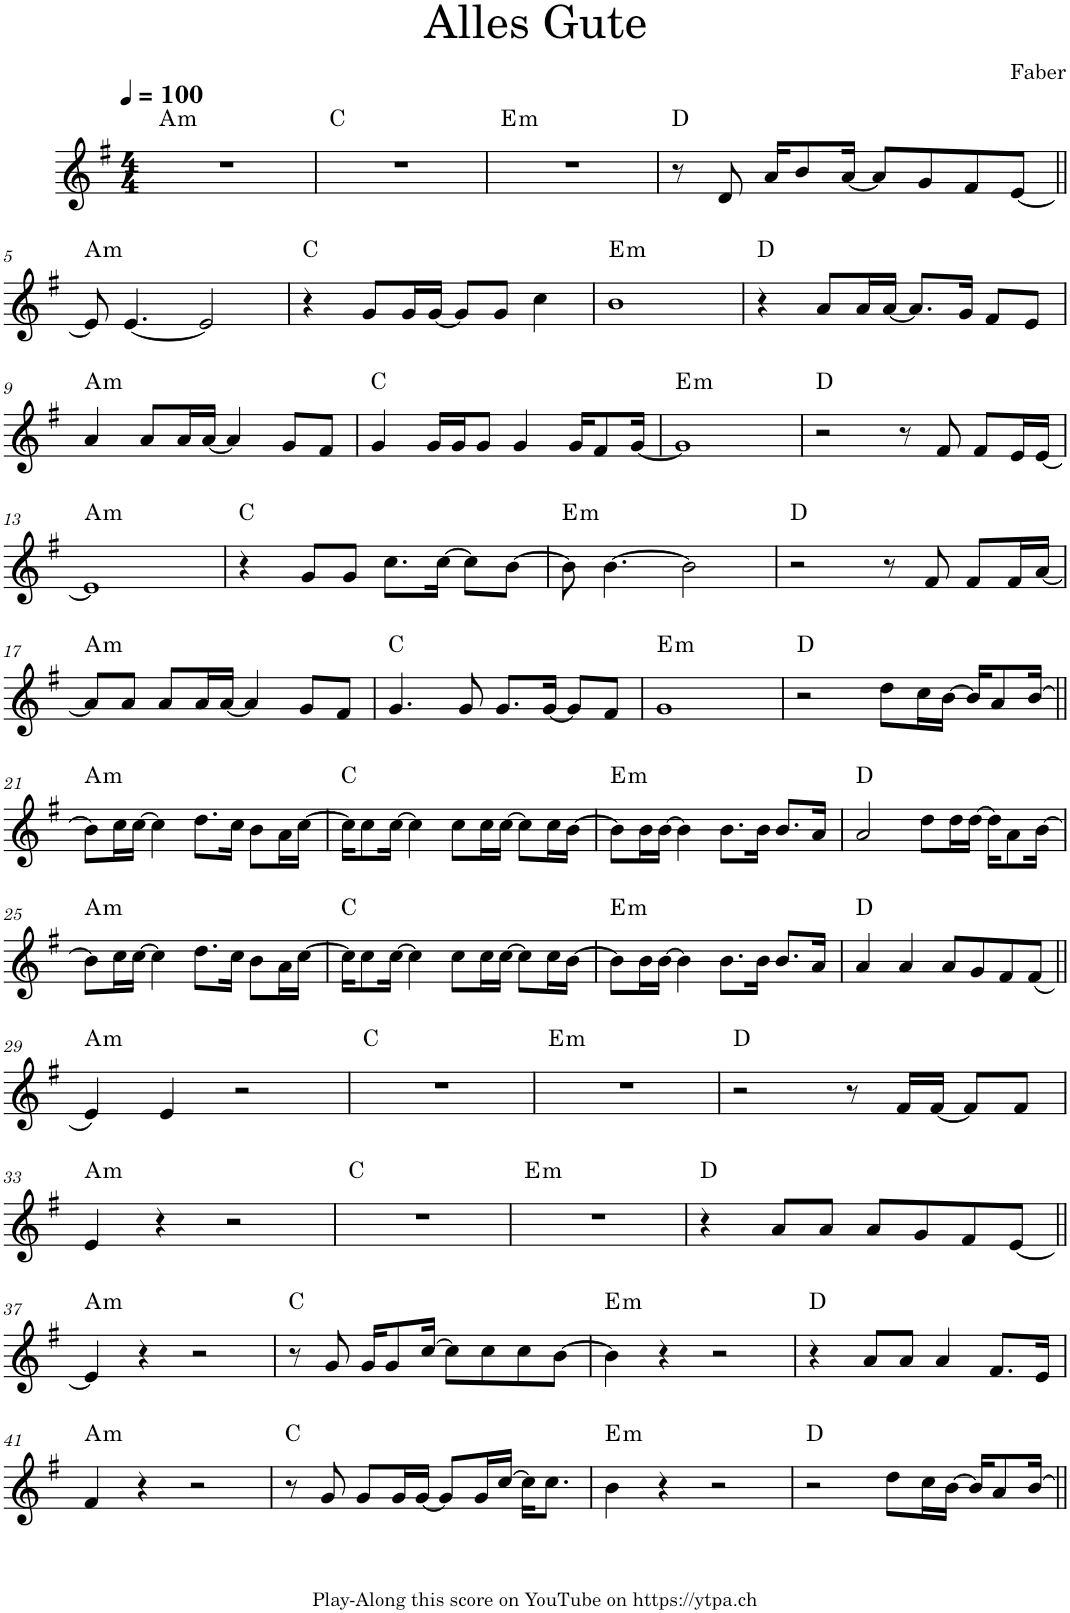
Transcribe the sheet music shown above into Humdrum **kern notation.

**kern	**harte
*part1	*part1
*staff1	*
*I"Piano	*
*I'Pno.	*
*clefG2	*
*k[f#]	*
*M4/4	*
*MM100	*
=1	=1
!	!LO:H:kt=m
1r	A:min
=2	=2
1r	C:maj
=3	=3
!	!LO:H:kt=m
1r	E:min
=4	=4
8r	D:maj
8d/	.
16a/KL	.
8b/	.
[16a/Jk	.
8a/L]	.
8g/	.
8f#/	.
[8e/J	.
!!LO:LB:g=z
=5||	=5||
!	!LO:H:kt=m
8e/]	A:min
[4.e/	.
2e/]	.
=6	=6
4r	C:maj
8g/L	.
16g/L	.
[16g/JJ	.
8g/L]	.
8g/J	.
4cc\	.
=7	=7
!	!LO:H:kt=m
1b	E:min
=8	=8
4r	D:maj
8a/L	.
16a/L	.
[16a/JJ	.
8.a/L]	.
16g/Jk	.
8f#/L	.
8e/J	.
!!LO:LB:g=z
=9	=9
!	!LO:H:kt=m
4a/	A:min
8a/L	.
16a/L	.
[16a/JJ	.
4a/]	.
8g/L	.
8f#/J	.
=10	=10
4g/	C:maj
16g/LL	.
16g/J	.
8g/J	.
4g/	.
16g/KL	.
8f#/	.
[16g/Jk	.
=11	=11
!	!LO:H:kt=m
1g]	E:min
=12	=12
2r	D:maj
8r	.
8f#/	.
8f#/L	.
16e/L	.
[16e/JJ	.
!!LO:LB:g=z
=13	=13
!	!LO:H:kt=m
1e]	A:min
=14	=14
4r	C:maj
8g/L	.
8g/J	.
8.cc\L	.
[16cc\Jk	.
8cc\L]	.
[8b\J	.
=15	=15
!	!LO:H:kt=m
8b\]	E:min
[4.b\	.
2b\]	.
=16	=16
2r	D:maj
8r	.
8f#/	.
8f#/L	.
16f#/L	.
[16a/JJ	.
!!LO:LB:g=z
=17	=17
!	!LO:H:kt=m
8a/L]	A:min
8a/J	.
8a/L	.
16a/L	.
[16a/JJ	.
4a/]	.
8g/L	.
8f#/J	.
=18	=18
4.g/	C:maj
8g/	.
8.g/L	.
[16g/Jk	.
8g/L]	.
8f#/J	.
=19	=19
!	!LO:H:kt=m
1g	E:min
=20	=20
2r	D:maj
8dd\L	.
16cc\L	.
[16b\JJ	.
16b/KL]	.
8a/	.
[16b/Jk	.
!!LO:LB:g=z
=21||	=21||
!	!LO:H:kt=m
8b\L]	A:min
16cc\L	.
[16cc\JJ	.
4cc\]	.
8.dd\L	.
16cc\Jk	.
8b\L	.
16a\L	.
[16cc\JJ	.
=22	=22
16cc\KL]	C:maj
8cc\	.
[16cc\Jk	.
4cc\]	.
8cc\L	.
16cc\L	.
[16cc\JJ	.
8cc\L]	.
16cc\L	.
[16b\JJ	.
=23	=23
!	!LO:H:kt=m
8b\L]	E:min
16b\L	.
[16b\JJ	.
4b\]	.
8.b\L	.
16b\Jk	.
8.b/L	.
16a/Jk	.
=24	=24
2a/	D:maj
8dd\L	.
16dd\L	.
[16dd\JJ	.
16dd\KL]	.
8a\	.
[16b\Jk	.
!!LO:LB:g=z
=25	=25
!	!LO:H:kt=m
8b\L]	A:min
16cc\L	.
[16cc\JJ	.
4cc\]	.
8.dd\L	.
16cc\Jk	.
8b\L	.
16a\L	.
[16cc\JJ	.
=26	=26
16cc\KL]	C:maj
8cc\	.
[16cc\Jk	.
4cc\]	.
8cc\L	.
16cc\L	.
[16cc\JJ	.
8cc\L]	.
16cc\L	.
[16b\JJ	.
=27	=27
!	!LO:H:kt=m
8b\L]	E:min
16b\L	.
[16b\JJ	.
4b\]	.
8.b\L	.
16b\Jk	.
8.b/L	.
16a/Jk	.
=28	=28
4a/	D:maj
4a/	.
8a/L	.
8g/	.
8f#/	.
(8f#/J	.
!!LO:LB:g=z
=29||	=29||
!	!LO:H:kt=m
4e/)	A:min
4e/	.
2r	.
=30	=30
1r	C:maj
=31	=31
!	!LO:H:kt=m
1r	E:min
=32	=32
2r	D:maj
8r	.
16f#/LL	.
[16f#/JJ	.
8f#/L]	.
8f#/J	.
!!LO:LB:g=z
=33	=33
!	!LO:H:kt=m
4e/	A:min
4r	.
2r	.
=34	=34
1r	C:maj
=35	=35
!	!LO:H:kt=m
1r	E:min
=36	=36
4r	D:maj
8a/L	.
8a/J	.
8a/L	.
8g/	.
8f#/	.
[8e/J	.
!!LO:LB:g=z
=37||	=37||
!	!LO:H:kt=m
4e/]	A:min
4r	.
2r	.
=38	=38
8r	C:maj
8g/	.
16g/KL	.
8g/	.
[16cc/Jk	.
8cc\L]	.
8cc\	.
8cc\	.
[8b\J	.
=39	=39
!	!LO:H:kt=m
4b\]	E:min
4r	.
2r	.
=40	=40
4r	D:maj
8a/L	.
8a/J	.
4a/	.
8.f#/L	.
16e/Jk	.
!!LO:LB:g=z
=41	=41
!	!LO:H:kt=m
4f#/	A:min
4r	.
2r	.
=42	=42
8r	C:maj
8g/	.
8g/L	.
16g/L	.
[16g/JJ	.
8g/L]	.
16g/L	.
[16cc/JJ	.
16cc\KL]	.
8.cc\J	.
=43	=43
!	!LO:H:kt=m
4b\	E:min
4r	.
2r	.
=44	=44
2r	D:maj
8dd\L	.
16cc\L	.
[16b\JJ	.
16b/KL]	.
8a/	.
[16b/Jk	.
=||	=||
*-	*-
